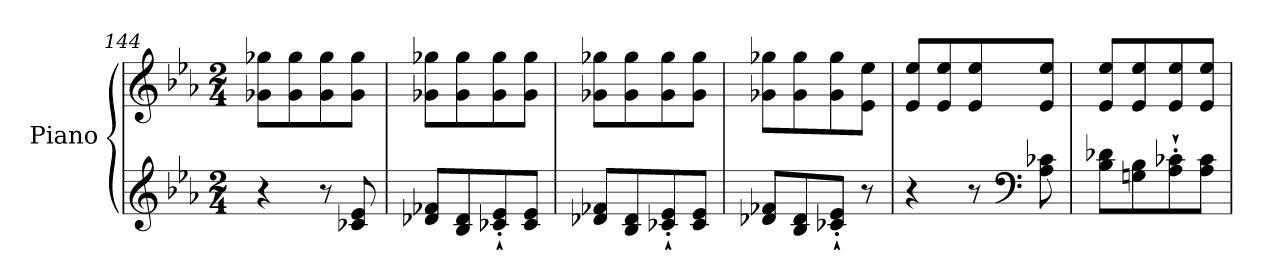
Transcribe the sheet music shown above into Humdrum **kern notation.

**kern	**kern
*part1	*part1
*staff2	*staff1
*I"Piano	*
*I'Pno	*
!!LO:LB:g=z
*clefG2	*clefG2
*k[b-e-a-]	*k[b-e-a-]
*M2/4	*M2/4
=144	=144
4r	8g-X\ 8gg-X\L
.	8g-\ 8gg-\
8r	8g-\ 8gg-\
8c-X/ 8e-/	8g-\ 8gg-\J
=145	=145
8d-X/ 8f-X/L	8g-X\ 8gg-X\L
8B-/ 8d-/	8g-\ 8gg-\
8c-X/`' 8e-/`'	8g-\ 8gg-\
8c-/ 8e-/J	8g-\ 8gg-\J
=146	=146
8d-X/ 8f-X/L	8g-X\ 8gg-X\L
8B-/ 8d-/	8g-\ 8gg-\
8c-X/`' 8e-/`'	8g-\ 8gg-\
8c-/ 8e-/J	8g-\ 8gg-\J
=147	=147
8d-X/ 8f-X/L	8g-X\ 8gg-X\L
8B-/ 8d-/	8g-\ 8gg-\
8c-X/`' 8e-/`'J	8g-\ 8gg-\
8r	8e-\ 8ee-\J
=148	=148
4r	8e-/ 8ee-/L
.	8e-/ 8ee-/
8r	8e-/ 8ee-/
*clefF4	*
8A-\ 8c-X\	8e-/ 8ee-/J
=149	=149
8B-\ 8d-X\L	8e-/ 8ee-/L
8Gn\ 8B-\	8e-/ 8ee-/
8A-\`' 8c-X\`'	8e-/ 8ee-/
8A-\ 8c-\J	8e-/ 8ee-/J
=	=
*-	*-
